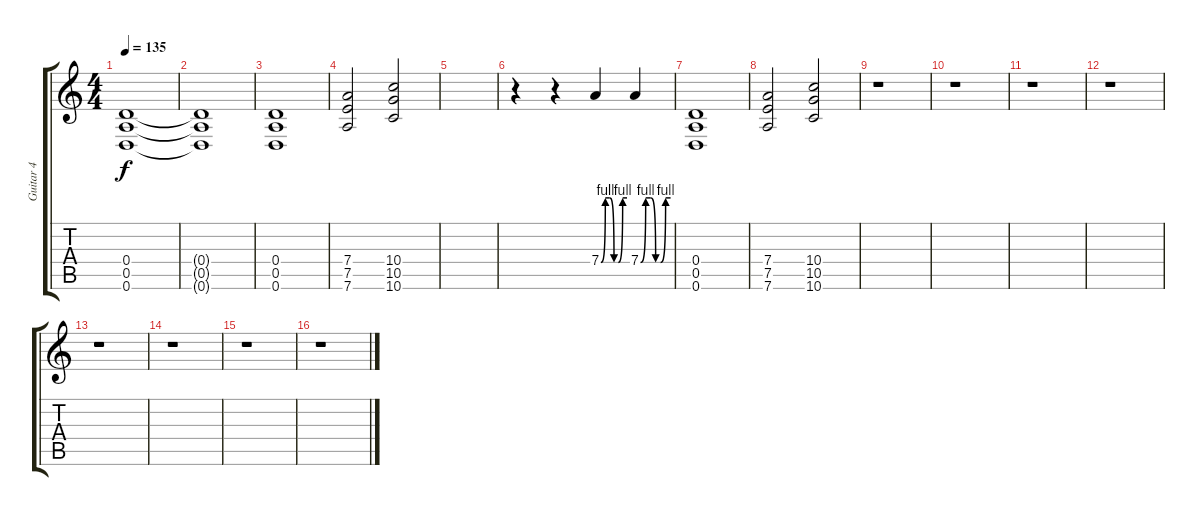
\track ("Guitar 4" "Guitar 4") {instrument distortionguitar}
\staff {score tabs}
\tuning (E4 B3 G3 D3 A2 D2) {hide}
\ts (4 4)
\tempo 135
\clef g2
\ks c
(0.4 0.5 0.6).1{dy f instrument distortionguitar} |
(0.4{t} 0.5{t} 0.6{t}).1 |
(0.4 0.5 0.6).1 |
(7.4 7.5 7.6).2 (10.4 10.5 10.6).2 |
|
r.4 r.4 7.4{be (custom 0 0 10 4 20 4 30 0 40 0 50 4 60 4)}.4 7.4{be (custom 0 0 10 4 20 4 30 0 40 0 50 4 60 4)}.4 |
(0.4 0.5 0.6).1 |
(7.4 7.5 7.6).2 (10.4 10.5 10.6).2 |
r.1 |
r.1 |
r.1 |
r.1 |
r.1 |
r.1 |
r.1 |
r.1
